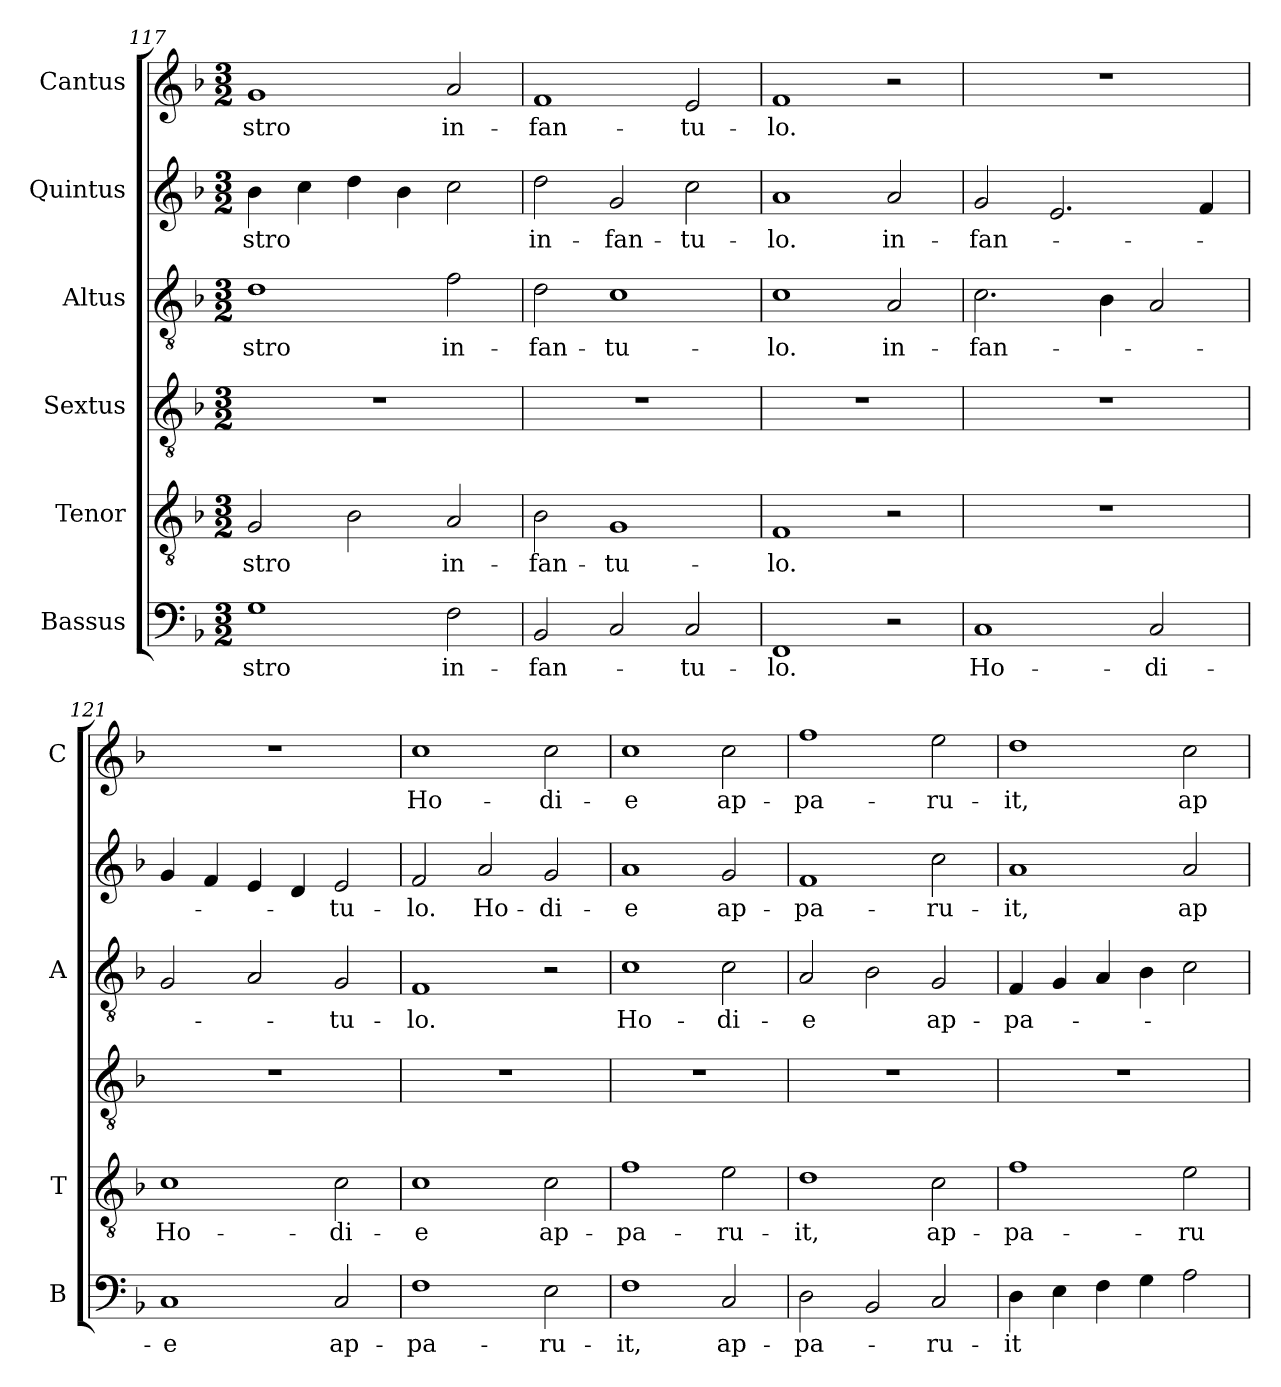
**kern	**text	**kern	**text	**kern	**kern	**text	**kern	**text	**kern	**text
*part6	*part6	*part5	*part5	*part4	*part3	*part3	*part2	*part2	*part1	*part1
*staff6	*staff6	*staff5	*staff5	*staff4	*staff3	*staff3	*staff2	*staff2	*staff1	*staff1
*I"Bassus	*	*I"Tenor	*	*I"Sextus	*I"Altus	*	*I"Quintus	*	*I"Cantus	*
*I'B	*	*I'T	*	*	*I'A	*	*	*	*I'C	*
*clefF4	*	*clefGv2	*	*clefGv2	*clefGv2	*	*clefG2	*	*clefG2	*
*k[b-]	*	*k[b-]	*	*k[b-]	*k[b-]	*	*k[b-]	*	*k[b-]	*
*F:	*	*F:	*	*F:	*F:	*	*F:	*	*F:	*
*M3/2	*	*M3/2	*	*M3/2	*M3/2	*	*M3/2	*	*M3/2	*
=117	=117	=117	=117	=117	=117	=117	=117	=117	=117	=117
!	!LO:LY:b	!	!LO:LY:b	!	!	!LO:LY:b	!	!LO:LY:b	!	!LO:LY:b
1G	-stro	2G/	-stro	1.r	1d	-stro	4b-\	-stro	1g	-stro
.	.	.	.	.	.	.	4cc\	.	.	.
.	.	2B-\	.	.	.	.	4dd\	.	.	.
.	.	.	.	.	.	.	4b-\	.	.	.
!	!LO:LY:b	!	!LO:LY:b	!	!	!LO:LY:b	!	!	!	!LO:LY:b
2F\	in-	2A/	in-	.	2f\	in-	2cc\	.	2a/	in-
=118	=118	=118	=118	=118	=118	=118	=118	=118	=118	=118
!	!LO:LY:b	!	!LO:LY:b	!	!	!LO:LY:b	!	!LO:LY:b	!	!LO:LY:b
2BB-/	-fan-	2B-\	-fan-	1.r	2d\	-fan-	2dd\	in-	1f	-fan-
!	!	!	!LO:LY:b	!	!	!LO:LY:b	!	!LO:LY:b	!	!
2C/	.	1G	-tu-	.	1c	-tu-	2g/	-fan-	.	.
!	!LO:LY:b	!	!	!	!	!	!	!LO:LY:b	!	!LO:LY:b
2C/	-tu-	.	.	.	.	.	2cc\	-tu-	2e/	-tu-
=119	=119	=119	=119	=119	=119	=119	=119	=119	=119	=119
!	!LO:LY:b	!	!LO:LY:b	!	!	!LO:LY:b	!	!LO:LY:b	!	!LO:LY:b
1FF	-lo.	1F	-lo.	1.r	1c	-lo.	1a	-lo.	1f	-lo.
!	!	!	!	!	!	!LO:LY:b	!	!LO:LY:b	!	!
2r	.	2r	.	.	2A/	in-	2a/	in-	2r	.
=120	=120	=120	=120	=120	=120	=120	=120	=120	=120	=120
!	!LO:LY:b	!	!	!	!	!LO:LY:b	!	!LO:LY:b	!	!
1C	Ho-	1.r	.	1.r	2.c\	-fan-	2g/	-fan-	1.r	.
.	.	.	.	.	.	.	2.e/	.	.	.
.	.	.	.	.	4B-\	.	.	.	.	.
!	!LO:LY:b	!	!	!	!	!	!	!	!	!
2C/	-di-	.	.	.	2A/	.	.	.	.	.
.	.	.	.	.	.	.	4f/	.	.	.
=121	=121	=121	=121	=121	=121	=121	=121	=121	=121	=121
!	!LO:LY:b	!	!LO:LY:b	!	!	!	!	!	!	!
1C	-e	1c	Ho-	1.r	2G/	.	4g/	.	1.r	.
.	.	.	.	.	.	.	4f/	.	.	.
.	.	.	.	.	2A/	.	4e/	.	.	.
.	.	.	.	.	.	.	4d/	.	.	.
!	!LO:LY:b	!	!LO:LY:b	!	!	!LO:LY:b	!	!LO:LY:b	!	!
2C/	ap-	2c\	-di-	.	2G/	-tu-	2e/	-tu-	.	.
!!LO:LB:g=z
=122	=122	=122	=122	=122	=122	=122	=122	=122	=122	=122
!	!LO:LY:b	!	!LO:LY:b	!	!	!LO:LY:b	!	!LO:LY:b	!	!LO:LY:b
1F	-pa-	1c	-e	1.r	1F	-lo.	2f/	-lo.	1cc	Ho-
!	!	!	!	!	!	!	!	!LO:LY:b	!	!
.	.	.	.	.	.	.	2a/	Ho-	.	.
!	!LO:LY:b	!	!LO:LY:b	!	!	!	!	!LO:LY:b	!	!LO:LY:b
2E\	-ru-	2c\	ap-	.	2r	.	2g/	-di-	2cc\	-di-
=123	=123	=123	=123	=123	=123	=123	=123	=123	=123	=123
!	!LO:LY:b	!	!LO:LY:b	!	!	!LO:LY:b	!	!LO:LY:b	!	!LO:LY:b
1F	-it,	1f	-pa-	1.r	1c	Ho-	1a	-e	1cc	-e
!	!LO:LY:b	!	!LO:LY:b	!	!	!LO:LY:b	!	!LO:LY:b	!	!LO:LY:b
2C/	ap-	2e\	-ru-	.	2c\	-di-	2g/	ap-	2cc\	ap-
=124	=124	=124	=124	=124	=124	=124	=124	=124	=124	=124
!	!LO:LY:b	!	!LO:LY:b	!	!	!LO:LY:b	!	!LO:LY:b	!	!LO:LY:b
2D\	-pa-	1d	-it,	1.r	2A/	-e	1f	-pa-	1ff	-pa-
2BB-/	.	.	.	.	2B-\	.	.	.	.	.
!	!LO:LY:b	!	!LO:LY:b	!	!	!LO:LY:b	!	!LO:LY:b	!	!LO:LY:b
2C/	-ru-	2c\	ap-	.	2G/	ap-	2cc\	-ru-	2ee\	-ru-
=125	=125	=125	=125	=125	=125	=125	=125	=125	=125	=125
!	!LO:LY:b	!	!LO:LY:b	!	!	!LO:LY:b	!	!LO:LY:b	!	!LO:LY:b
4D\	-it	1f	-pa-	1.r	4F/	-pa-	1a	-it,	1dd	-it,
4E\	.	.	.	.	4G/	.	.	.	.	.
4F\	.	.	.	.	4A/	.	.	.	.	.
4G\	.	.	.	.	4B-\	.	.	.	.	.
!	!	!	!LO:LY:b	!	!	!	!	!LO:LY:b	!	!LO:LY:b
2A\	.	2e\	-ru-	.	2c\	.	2a/	ap-	2cc\	ap-
=	=	=	=	=	=	=	=	=	=	=
*-	*-	*-	*-	*-	*-	*-	*-	*-	*-	*-
